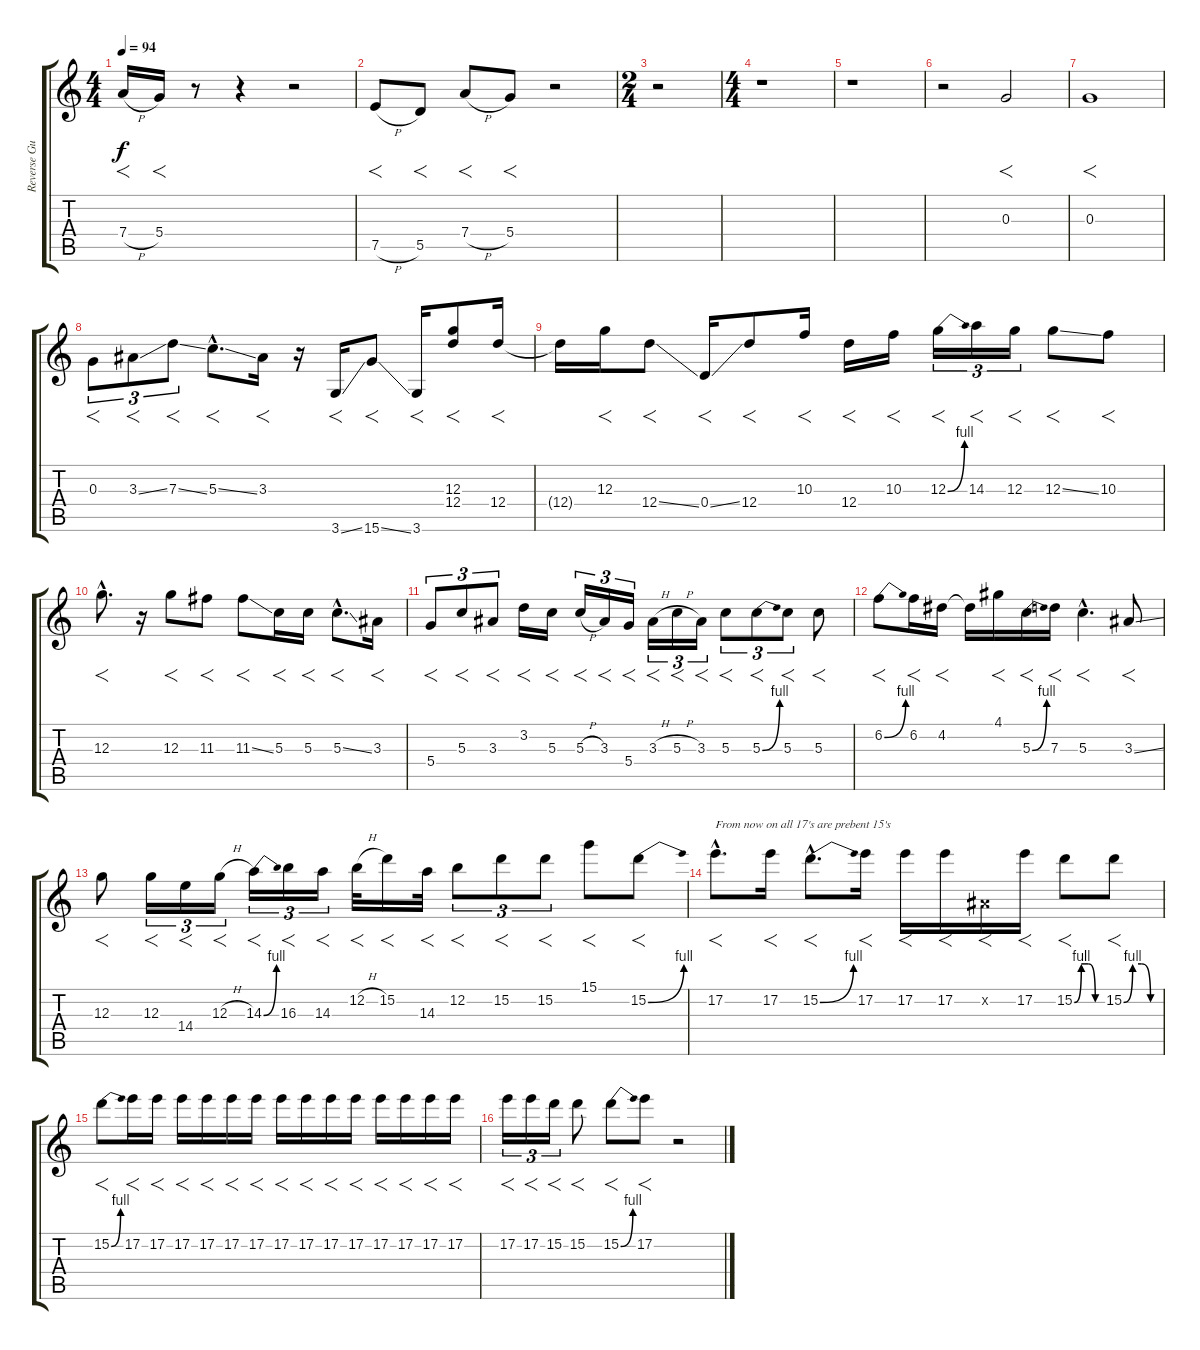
\track ("Reverse Guitar" "Reverse Gu") {instrument electricguitarjazz}
\staff {score tabs}
\tuning (E4 B3 G3 D3 A2 E2) {hide}
\ts (4 4)
\tempo 94
\clef g2
\ks c
7.4{h}.16{f dy f} 5.4.16{f} r.8 r.4 r.2 |
7.5{h}.8{f} 5.5.8{f} 7.4{h}.8{f} 5.4.8{f} r.2 |
\ts (2 4)
r.2 |
\ts (4 4)
r.1 |
r.1 |
r.2 0.3.2{f} |
0.3.1{f} |
0.3.8{f tu (3 2)} 3.3{ss}.8{f tu (3 2)} 7.3{ss}.8{f tu (3 2)} 5.3{ss hac}.8{f d} 3.3.16{f} r.16 3.6{ss}.16{f} 15.6{ss}.8{f} 3.6.16{f} (12.3 12.4).8{f} 12.4.16{f} |
12.4{t}.16 12.3.16{f} 12.4{ss}.8{f} 0.4{ss}.16{f} 12.4.8{f} 10.3.16{f} 12.4.16{f} 10.3.16{f} 12.3{be (bend 0 0 60 4)}.16{f tu (3 2)} 14.3.16{f tu (3 2)} 12.3.16{f tu (3 2)} 12.3{ss}.8{f} 10.3.8{f} |
12.3{hac}.8{f d} r.16 12.3.8{f} 11.3.8{f} 11.3{ss}.8{f} 5.3.16{f} 5.3.16{f} 5.3{ss hac}.8{f d} 3.3.16{f} |
5.4.8{f tu (3 2)} 5.3.8{f tu (3 2)} 3.3.8{f tu (3 2)} 3.2.16{f} 5.3.16{f} 5.3{h}.16{f tu (3 2)} 3.3.16{f tu (3 2)} 5.4.16{f tu (3 2)} 3.3{h}.16{f tu (3 2)} 5.3{h}.16{f tu (3 2)} 3.3.16{f tu (3 2)} 5.3.8{f tu (3 2)} 5.3{be (bend 0 0 60 4)}.8{f tu (3 2)} 5.3.8{f tu (3 2)} 5.3.8{f} |
6.2{be (bend 0 0 60 4)}.8{f} 6.2.16{f} 4.2.16{f} 4.2{t}.16 4.1.16{f} 5.3{be (bend 0 0 60 4)}.16{f} 7.3.16{f} 5.3{hac}.4{f d} 3.3{ss}.8{f} |
12.3.8{f} 12.3.16{f tu (3 2)} 14.4.16{f tu (3 2)} 12.3{h}.16{f tu (3 2)} 14.3{be (bend 0 0 60 4)}.16{f tu (3 2)} 16.3.16{f tu (3 2)} 14.3.16{f tu (3 2)} 12.2{h}.32{f} 15.2.16{f} 14.3.32{f} 12.2.8{f tu (3 2)} 15.2.8{f tu (3 2)} 15.2.8{f tu (3 2)} 15.1.8{f} 15.2{be (bend 0 0 60 4)}.8{f} |
17.2{hac}.8{f d txt "From now on all 17's are prebent 15's"} 17.2.16{f} 15.2{be (bend 0 0 60 4) hac}.8{f d} 17.2.16{f} 17.2.16{f} 17.2.16{f} -1.2{x}.16{f} 17.2.16{f} 15.2{be (custom 0 0 15 4 30 4 45 0 60 0)}.8{f} 15.2{be (custom 0 0 15 4 30 4 45 0 60 0)}.8{f} |
15.2{be (bend 0 0 60 4)}.8{f} 17.2.16{f} 17.2.16{f} 17.2.16{f} 17.2.16{f} 17.2.16{f} 17.2.16{f} 17.2.16{f} 17.2.16{f} 17.2.16{f} 17.2.16{f} 17.2.16{f} 17.2.16{f} 17.2.16{f} 17.2.16{f} |
17.2.16{f tu (3 2)} 17.2.16{f tu (3 2)} 15.2.16{f tu (3 2)} 15.2.8{f} 15.2{be (bend 0 0 60 4)}.8{f} 17.2.8{f} r.2
